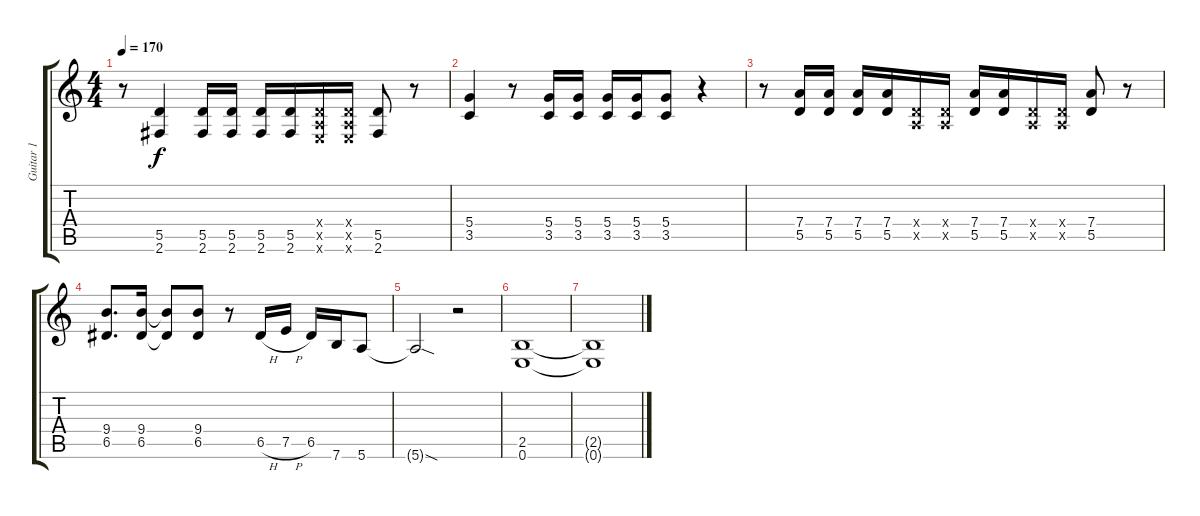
\track ("Guitar 1" "Guitar 1") {instrument distortionguitar}
\staff {score tabs}
\tuning (E4 B3 G3 D3 A2 E2) {hide}
\ts (4 4)
\tempo 170
\clef g2
\ks c
r.8{dy f} (5.5 2.6).4 (5.5 2.6).16 (5.5 2.6).16 (5.5 2.6).16 (5.5 2.6).16 (0.4{x} 0.5{x} 0.6{x}).16 (0.4{x} 0.5{x} 0.6{x}).16 (5.5 2.6).8 r.8 |
(5.4 3.5).4 r.8 (5.4 3.5).16 (5.4 3.5).16 (5.4 3.5).16 (5.4 3.5).16 (5.4 3.5).8 r.4 |
r.8 (7.4 5.5).16 (7.4 5.5).16 (7.4 5.5).16 (7.4 5.5).16 (0.4{x} 0.5{x}).16 (0.4{x} 0.5{x}).16 (7.4 5.5).16 (7.4 5.5).16 (0.4{x} 0.5{x}).16 (0.4{x} 0.5{x}).16 (7.4 5.5).8 r.8 |
(9.4 6.5).8{d} (9.4 6.5).16 (9.4{t} 6.5{t}).8 (9.4 6.5).8 r.8 6.5{h}.16 7.5{h}.16 6.5.16 7.6.16 5.6.8 |
5.6{sod t}.2 r.2 |
(2.5 0.6).1 |
(2.5{t} 0.6{t}).1{volume 7}
